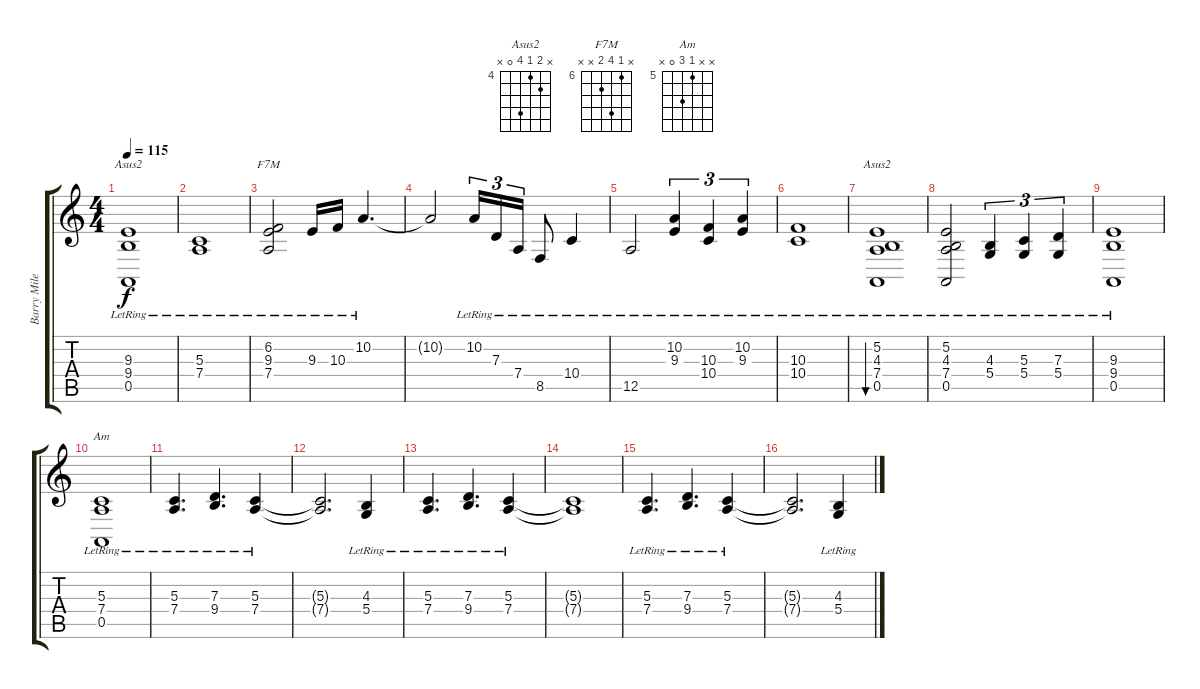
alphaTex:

\track ("Barry Miles" "Barry Mile") {instrument pad1newage}
\staff {score tabs}
\tuning (E4 B3 G3 D3 A2 E2) {hide}
\chord ("Asus2" x x 9 9 0 x) {firstfret 9 barre 9}
\chord ("F7M" x 6 9 7 x x) {firstfret 6}
\chord ("Asus2" x 5 4 7 0 x) {firstfret 4}
\chord ("Am" x x 5 7 0 x) {firstfret 5}
\ts (4 4)
\tempo 115
\clef g2
\ks c
(9.3 9.4{lr} 0.5).1{ch "Asus2" dy f} |
(5.3 7.4{lr}).1 |
(6.2 9.3 7.4{lr}).2{ch "F7M"} 9.3{lr}.16 10.3{lr}.16 10.2{lr}.4{d} |
10.2{t}.2 10.2{lr}.16{tu (3 2)} 7.3{lr}.16{tu (3 2)} 7.4{lr}.16{tu (3 2)} 8.5{lr}.8 10.4{lr}.4 |
12.5{lr}.2 (10.2{lr} 9.3).4{tu (3 2)} (10.3{lr} 10.4).4{tu (3 2)} (10.2{lr} 9.3).4{tu (3 2)} |
(10.3{lr} 10.4).1 |
(5.2 4.3 7.4{lr} 0.5).1{bu 240 ch "Asus2"} |
(5.2{lr} 4.3 7.4 0.5).2 (4.3 5.4{lr}).4{tu (3 2)} (5.3 5.4{lr}).4{tu (3 2)} (7.3 5.4{lr}).4{tu (3 2)} |
(9.3 9.4{lr} 0.5).1 |
(5.3 7.4{lr} 0.5).1{ch "Am"} |
(5.3{lr} 7.4).4{d} (7.3{lr} 9.4).4{d} (5.3{lr} 7.4).4 |
(5.3{t} 7.4{t}).2{d} (4.3 5.4{lr}).4 |
(5.3{lr} 7.4).4{d} (7.3{lr} 9.4).4{d} (5.3{lr} 7.4).4 |
(5.3{t} 7.4{t}).1 |
(5.3{lr} 7.4).4{d} (7.3{lr} 9.4).4{d} (5.3{lr} 7.4).4 |
(5.3{t} 7.4{t}).2{d} (4.3 5.4{lr}).4
